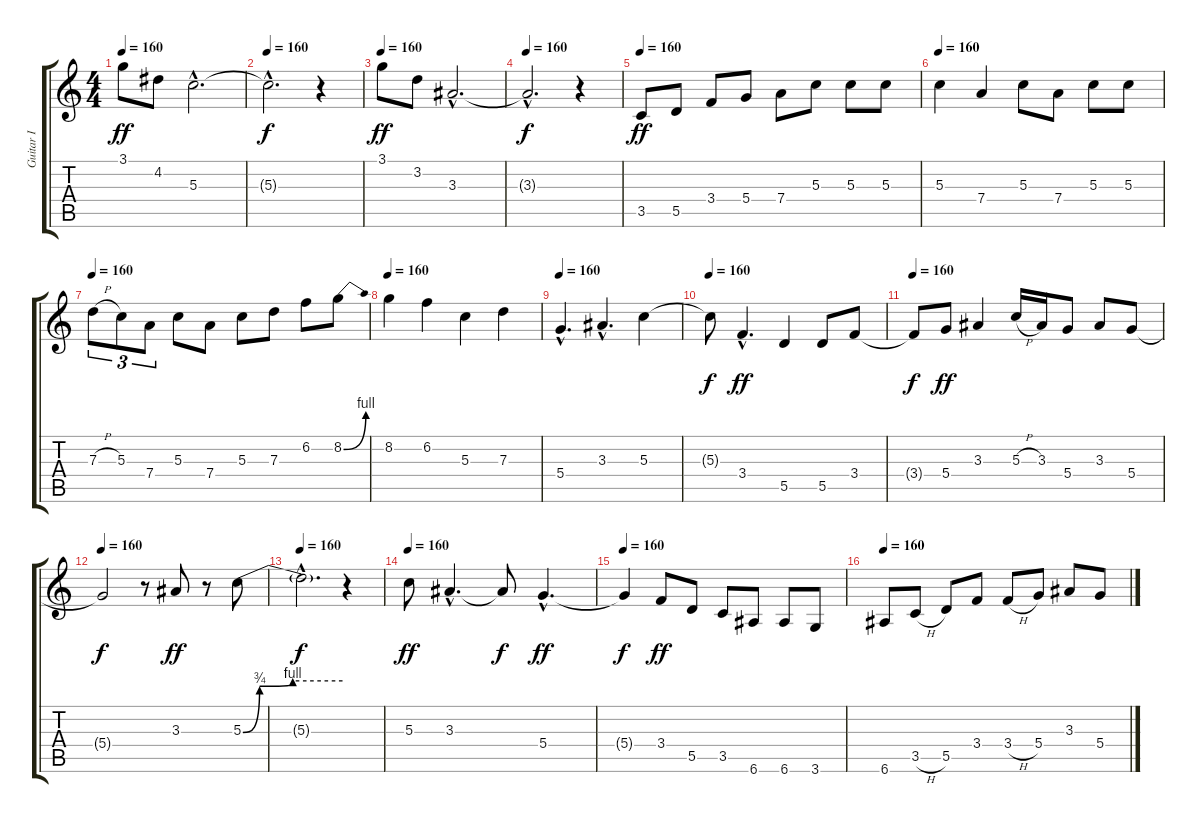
\track ("Guitar I" "Guitar I") {instrument overdrivenguitar}
\staff {score tabs}
\tuning (E4 B3 G3 D3 A2 E2) {hide}
\ts (4 4)
\tempo 160
\clef g2
\ks c
3.1.8{dy ff} 4.2.8 5.3{hac}.2{d} |
\tempo 160
5.3{hac t}.2{d dy f} r.4 |
\tempo 160
3.1.8{dy ff} 3.2.8 3.3{hac}.2{d} |
\tempo 160
3.3{hac t}.2{d dy f} r.4 |
\tempo 160
3.5.8{dy ff} 5.5.8 3.4.8 5.4.8 7.4.8 5.3.8 5.3.8 5.3.8 |
\tempo 160
5.3.4 7.4.4 5.3.8 7.4.8 5.3.8 5.3.8 |
\tempo 160
7.3{h}.8{tu (3 2)} 5.3.8{tu (3 2)} 7.4.8{tu (3 2)} 5.3.8 7.4.8 5.3.8 7.3.8 6.2.8 8.2{be (bend 0 0 60 4)}.8 |
\tempo 160
8.2.4 6.2.4 5.3.4 7.3.4 |
\tempo 160
5.4{hac}.4{d} 3.3{hac}.4{d} 5.3.4 |
\tempo 160
5.3{t}.8{dy f} 3.4{hac}.4{d dy ff} 5.5.4 5.5.8 3.4.8 |
\tempo 160
3.4{t}.8{dy f} 5.4.8{dy ff} 3.3.4 5.3{h}.16 3.3.16 5.4.8 3.3.8 5.4.8 |
\tempo 160
5.4{t}.2{dy f} r.8 3.3.8{dy ff} r.8 5.3{be (custom 0 0 10 3 30 4 60 4)}.8 |
\tempo 160
5.3{hac t}.2{d dy f} r.4 |
\tempo 160
5.3.8{dy ff} 3.3{hac}.4{d} 3.3{t}.8{dy f} 5.4{hac}.4{d dy ff} |
\tempo 160
5.4{t}.4{dy f} 3.4.8{dy ff} 5.5.8 3.5.8 6.6.8 6.6.8 3.6.8 |
\tempo 160
6.6.8 3.5{h}.8 5.5.8 3.4.8 3.4{h}.8 5.4.8 3.3.8 5.4.8
